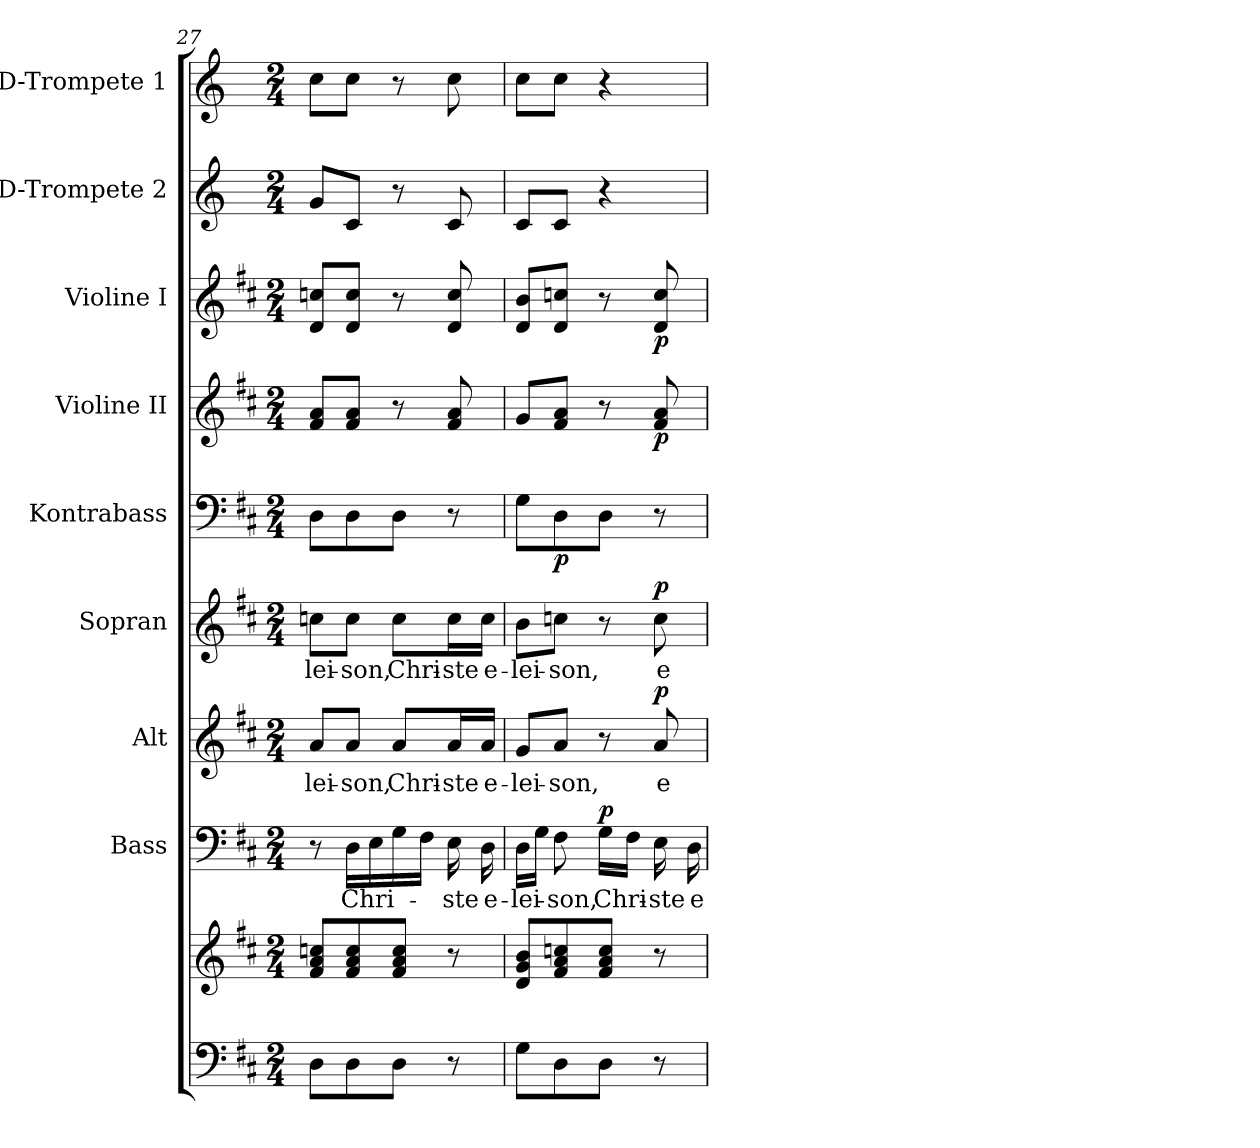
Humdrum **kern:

**kern	**kern	**kern	**text	**dynam	**kern	**text	**dynam	**kern	**text	**dynam	**kern	**dynam	**kern	**dynam	**kern	**dynam	**kern	**kern
*part9	*part9	*part8	*part8	*part8	*part7	*part7	*part7	*part6	*part6	*part6	*part5	*part5	*part4	*part4	*part3	*part3	*part2	*part1
*staff10	*staff9	*staff8	*staff8	*staff8	*staff7	*staff7	*staff7	*staff6	*staff6	*staff6	*staff5	*staff5	*staff4	*staff4	*staff3	*staff3	*staff2	*staff1
*	*	*I"Bass	*	*	*I"Alt	*	*	*I"Sopran	*	*	*I"Kontrabass	*	*I"Violine II	*	*I"Violine I	*	*I"D-Trompete 2	*I"D-Trompete 1
*	*	*I'B.	*	*	*I'A.	*	*	*I'S.	*	*	*I'Kb.	*	*I'Vl. II	*	*I'Vl. I	*	*I'D Trp. 2	*I'D Trp. 1
*clefF4	*clefG2	*clefF4	*	*	*clefG2	*	*	*clefG2	*	*	*clefF4	*	*clefG2	*	*clefG2	*	*clefG2	*clefG2
*	*	*	*	*	*	*	*	*	*	*	*ITrd7c12	*	*	*	*	*	*ITrd-1c-2	*ITrd-1c-2
*k[f#c#]	*k[f#c#]	*k[f#c#]	*	*	*k[f#c#]	*	*	*k[f#c#]	*	*	*k[f#c#]	*	*k[f#c#]	*	*k[f#c#]	*	*k[f#c#]	*k[f#c#]
*D:	*D:	*D:	*	*	*D:	*	*	*D:	*	*	*D:	*	*D:	*	*D:	*	*D:	*D:
*M2/4	*M2/4	*M2/4	*	*	*M2/4	*	*	*M2/4	*	*	*M2/4	*	*M2/4	*	*M2/4	*	*M2/4	*M2/4
=27	=27	=27	=27	=27	=27	=27	=27	=27	=27	=27	=27	=27	=27	=27	=27	=27	=27	=27
!	!	!	!	!	!	!LO:LY:b	!	!	!LO:LY:b	!	!	!	!	!	!	!	!	!
8D\L	8f#/ 8a/ 8ccn/L	8r	.	.	8a/L	-lei-	.	8ccn\L	-lei-	.	8DD\L	.	8f#/ 8a/L	.	8d/ 8ccn/L	.	8a/L	8dd\L
!	!	!	!LO:LY:b	!	!	!LO:LY:b	!	!	!LO:LY:b	!	!	!	!	!	!	!	!	!
8D\	8f#/ 8a/ 8cc/	16D\LL	Chri-	.	8a/J	-son,	.	8cc\J	-son,	.	8DD\	.	8f#/ 8a/J	.	8d/ 8cc/J	.	8d/J	8dd\J
.	.	16E\	.	.	.	.	.	.	.	.	.	.	.	.	.	.	.	.
!	!	!	!	!	!	!LO:LY:b	!	!	!LO:LY:b	!	!	!	!	!	!	!	!	!
8D\J	8f#/ 8a/ 8cc/J	16G\	.	.	8a/L	Chri-	.	8cc\L	Chri-	.	8DD\J	.	8r	.	8r	.	8r	8r
.	.	16F#\JJ	.	.	.	.	.	.	.	.	.	.	.	.	.	.	.	.
!	!	!	!LO:LY:b	!	!	!LO:LY:b	!	!	!LO:LY:b	!	!	!	!	!	!	!	!	!
8r	8r	16E\	-ste	.	16a/L	-ste	.	16cc\L	-ste	.	8r	.	8f#/ 8a/	.	8d/ 8cc/	.	8d/	8dd\
!	!	!	!LO:LY:b	!	!	!LO:LY:b	!	!	!LO:LY:b	!	!	!	!	!	!	!	!	!
.	.	16D\	e-	.	16a/JJ	e-	.	16cc\JJ	e-	.	.	.	.	.	.	.	.	.
=28	=28	=28	=28	=28	=28	=28	=28	=28	=28	=28	=28	=28	=28	=28	=28	=28	=28	=28
!	!	!	!LO:LY:b	!	!	!LO:LY:b	!	!	!LO:LY:b	!	!	!	!	!	!	!	!	!
8G\L	8d/ 8g/ 8b/L	16D\LL	-lei-	.	8g/L	-lei-	.	8b\L	-lei-	.	8GG\L	.	8g/L	.	8d/ 8b/L	.	8d/L	8dd\L
.	.	16G\JJ	.	.	.	.	.	.	.	.	.	.	.	.	.	.	.	.
!	!	!	!LO:LY:b	!	!	!LO:LY:b	!	!	!LO:LY:b	!	!	!LO:DY:b	!	!	!	!	!	!
8D\	8f#/ 8a/ 8ccn/	8F#\	-son,	.	8a/J	-son,	.	8ccn\J	-son,	.	8DD\	p	8f#/ 8a/J	.	8d/ 8ccn/J	.	8d/J	8dd\J
!	!	!	!LO:LY:b	!LO:DY:a	!	!	!	!	!	!	!	!	!	!	!	!	!	!
8D\J	8f#/ 8a/ 8cc/J	16G\LL	Chri-	p	8r	.	.	8r	.	.	8DD\J	.	8r	.	8r	.	4r	4r
.	.	16F#\JJ	.	.	.	.	.	.	.	.	.	.	.	.	.	.	.	.
!	!	!	!LO:LY:b	!	!	!LO:LY:b	!LO:DY:a	!	!LO:LY:b	!LO:DY:a	!	!	!	!LO:DY:b	!	!LO:DY:b	!	!
8r	8r	16E\	-ste	.	8a/	e-	p	8cc\	e-	p	8r	.	8f#/ 8a/	p	8d/ 8cc/	p	.	.
!	!	!	!LO:LY:b	!	!	!	!	!	!	!	!	!	!	!	!	!	!	!
.	.	16D\	e-	.	.	.	.	.	.	.	.	.	.	.	.	.	.	.
=	=	=	=	=	=	=	=	=	=	=	=	=	=	=	=	=	=	=
*-	*-	*-	*-	*-	*-	*-	*-	*-	*-	*-	*-	*-	*-	*-	*-	*-	*-	*-
